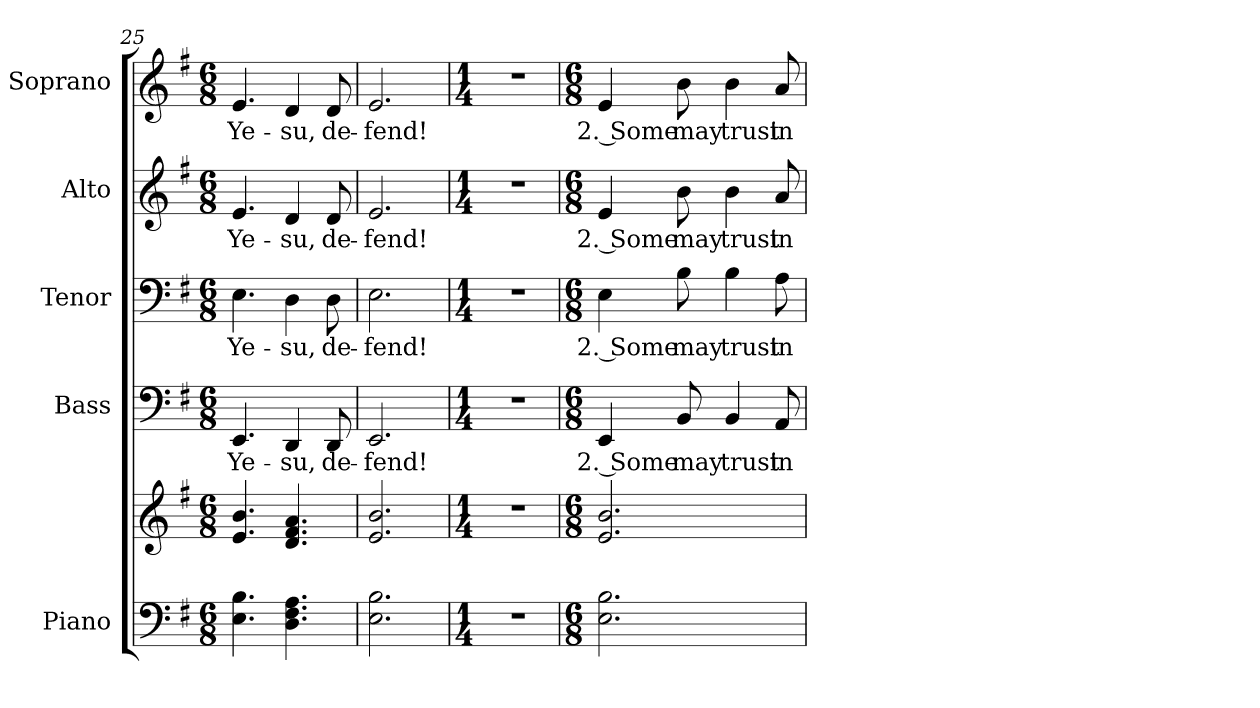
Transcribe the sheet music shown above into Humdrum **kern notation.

**kern	**kern	**kern	**text	**kern	**text	**kern	**text	**kern	**text
*part5	*part5	*part4	*part4	*part3	*part3	*part2	*part2	*part1	*part1
*staff6	*staff5	*staff4	*staff4	*staff3	*staff3	*staff2	*staff2	*staff1	*staff1
*I"Piano	*	*I"Bass	*	*I"Tenor	*	*I"Alto	*	*I"Soprano	*
*I'Pno.	*	*I'B.	*	*I'T.	*	*I'A.	*	*I'S.	*
*clefF4	*clefG2	*clefF4	*	*clefF4	*	*clefG2	*	*clefG2	*
*k[f#]	*k[f#]	*k[f#]	*	*k[f#]	*	*k[f#]	*	*k[f#]	*
*G:	*G:	*G:	*	*G:	*	*G:	*	*G:	*
*M6/8	*M6/8	*M6/8	*	*M6/8	*	*M6/8	*	*M6/8	*
=25	=25	=25	=25	=25	=25	=25	=25	=25	=25
!	!	!	!LO:LY:b:color=#000000	!	!	!	!	!	!
!	!	!	!	!	!LO:LY:b:color=#000000	!	!	!	!
!	!	!	!	!	!	!	!LO:LY:b:color=#000000	!	!
!	!	!	!	!	!	!	!	!	!LO:LY:b:color=#000000
4.Ei\ 4.Bi	4.ei/ 4.bi	4.EEi/	Ye-	4.Ei\	Ye-	4.ei/	Ye-	4.ei/	Ye-
!	!	!	!LO:LY:b:color=#000000	!	!	!	!	!	!
!	!	!	!	!	!LO:LY:b:color=#000000	!	!	!	!
!	!	!	!	!	!	!	!LO:LY:b:color=#000000	!	!
!	!	!	!	!	!	!	!	!	!LO:LY:b:color=#000000
4.Di\ 4.F#i 4.Ai	4.di/ 4.f#i 4.ai	4DDi/	-su,	4Di\	-su,	4di/	-su,	4di/	-su,
!	!	!	!LO:LY:b:color=#000000	!	!	!	!	!	!
!	!	!	!	!	!LO:LY:b:color=#000000	!	!	!	!
!	!	!	!	!	!	!	!LO:LY:b:color=#000000	!	!
!	!	!	!	!	!	!	!	!	!LO:LY:b:color=#000000
.	.	8DDi/	de-	8Di\	de-	8di/	de-	8di/	de-
=26	=26	=26	=26	=26	=26	=26	=26	=26	=26
!	!	!	!LO:LY:b:color=#000000	!	!	!	!	!	!
!	!	!	!	!	!LO:LY:b:color=#000000	!	!	!	!
!	!	!	!	!	!	!	!LO:LY:b:color=#000000	!	!
!	!	!	!	!	!	!	!	!	!LO:LY:b:color=#000000
2.Ei\ 2.Bi	2.ei/ 2.bi	2.EEi/	-fend!	2.Ei\	-fend!	2.ei/	-fend!	2.ei/	-fend!
!!LO:PB:g=z
=27	=27	=27	=27	=27	=27	=27	=27	=27	=27
*M1/4	*M1/4	*M1/4	*	*M1/4	*	*M1/4	*	*M1/4	*
!LO:N:vis=1	!LO:N:vis=1	!LO:N:vis=1	!	!LO:N:vis=1	!	!LO:N:vis=1	!	!LO:N:vis=1	!
4r	4r	4r	.	4r	.	4r	.	4r	.
=28	=28	=28	=28	=28	=28	=28	=28	=28	=28
*M6/8	*M6/8	*M6/8	*	*M6/8	*	*M6/8	*	*M6/8	*
!	!	!	!LO:LY:b:color=#000000	!	!	!	!	!	!
!	!	!	!	!	!LO:LY:b:color=#000000	!	!	!	!
!	!	!	!	!	!	!	!LO:LY:b:color=#000000	!	!
!	!	!	!	!	!	!	!	!	!LO:LY:b:color=#000000
2.Ei\ 2.Bi	2.ei/ 2.bi	4EEi/	2. Some	4Ei\	2. Some	4ei/	2. Some	4ei/	2. Some
!	!	!	!LO:LY:b:color=#000000	!	!	!	!	!	!
!	!	!	!	!	!LO:LY:b:color=#000000	!	!	!	!
!	!	!	!	!	!	!	!LO:LY:b:color=#000000	!	!
!	!	!	!	!	!	!	!	!	!LO:LY:b:color=#000000
.	.	8BBi/	may	8Bi\	may	8bi\	may	8bi\	may
!	!	!	!LO:LY:b:color=#000000	!	!	!	!	!	!
!	!	!	!	!	!LO:LY:b:color=#000000	!	!	!	!
!	!	!	!	!	!	!	!LO:LY:b:color=#000000	!	!
!	!	!	!	!	!	!	!	!	!LO:LY:b:color=#000000
.	.	4BBi/	trust	4Bi\	trust	4bi\	trust	4bi\	trust
!	!	!	!LO:LY:b:color=#000000	!	!	!	!	!	!
!	!	!	!	!	!LO:LY:b:color=#000000	!	!	!	!
!	!	!	!	!	!	!	!LO:LY:b:color=#000000	!	!
!	!	!	!	!	!	!	!	!	!LO:LY:b:color=#000000
.	.	8AAi/	in	8Ai\	in	8ai/	in	8ai/	in
=	=	=	=	=	=	=	=	=	=
*-	*-	*-	*-	*-	*-	*-	*-	*-	*-
